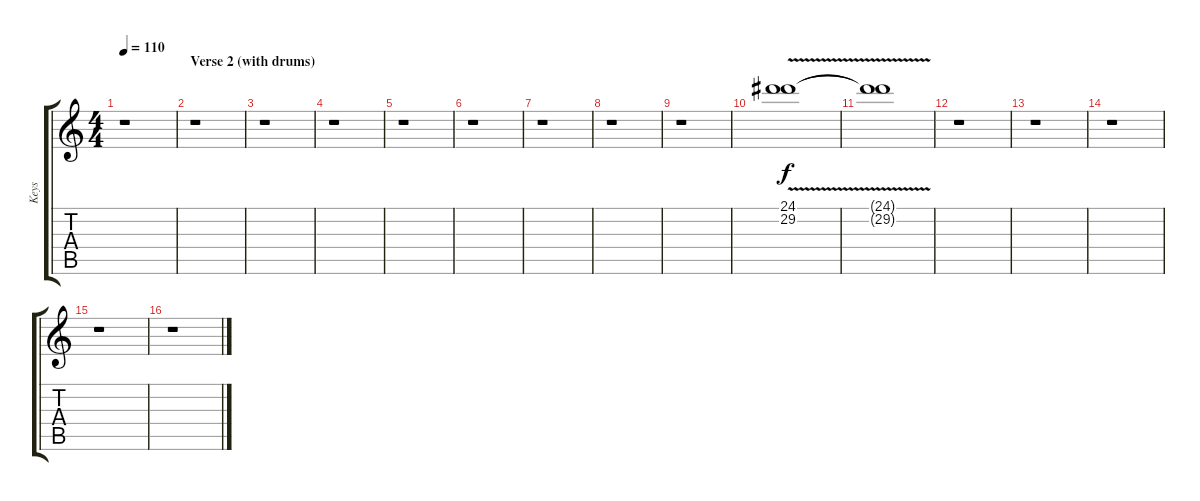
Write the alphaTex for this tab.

\track ("Keys" "Keys") {instrument pad2warm}
\staff {score tabs}
\tuning (Eb4 Bb3 Gb3 Db3 Ab2 Eb2) {hide}
\ts (4 4)
\tempo 110
\clef g2
\ks c
r.1{dy f} |
\section ("" "Verse 2 (with drums)")
r.1{volume 11} |
r.1 |
r.1 |
r.1 |
r.1 |
r.1 |
r.1 |
r.1 |
(24.1 29.2{v}).1{volume 3} |
(24.1{t} 29.2{t}).1 |
r.1 |
r.1 |
r.1 |
r.1 |
r.1
